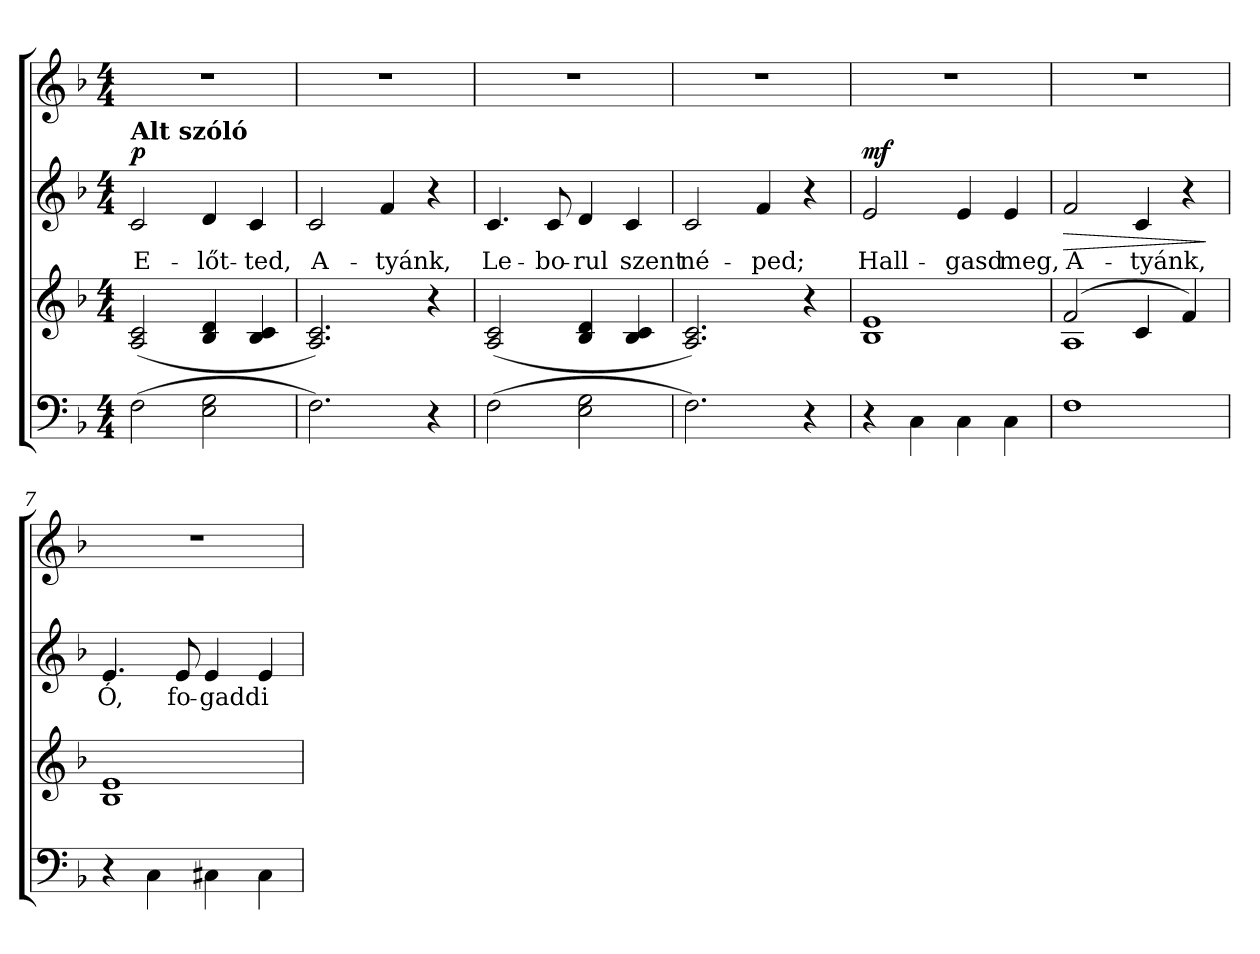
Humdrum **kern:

**kern	**kern	**kern	**text	**dynam	**kern
*part4	*part3	*part2	*part2	*part2	*part1
*staff4	*staff3	*staff2	*staff2	*staff2	*staff1
*clefF4	*clefG2	*clefG2	*	*	*clefG2
*k[b-]	*k[b-]	*k[b-]	*	*	*k[b-]
*F:	*F:	*F:	*	*	*F:
*M4/4	*M4/4	*M4/4	*	*	*M4/4
=1	=1	=1	=1	=1	=1
!	!	!LO:TX:a:B:t=Alt szóló	!	!	!
!	!	!	!LO:LY:b	!LO:DY:b	!
(<2F\	(<2A/ 2c/	2c/	E-	p	1r
!	!	!	!LO:LY:b	!	!
2E\ 2G\	4B-/ 4d/	4d/	-lőt-	.	.
!	!	!	!LO:LY:b	!	!
.	4B-/ 4c/	4c/	-ted,	.	.
=2	=2	=2	=2	=2	=2
!	!	!	!LO:LY:b	!	!
2.F\)	2.A/ 2.c/)	2c/	A-	.	1r
!	!	!	!LO:LY:b	!	!
.	.	4f/	-tyánk,	.	.
4r	4r	4r	.	.	.
=3	=3	=3	=3	=3	=3
!	!	!	!LO:LY:b	!	!
(<2F\	(<2A/ 2c/	4.c/	Le-	.	1r
!	!	!	!LO:LY:b	!	!
.	.	8c/	-bo-	.	.
!	!	!	!LO:LY:b	!	!
2E\ 2G\	4B-/ 4d/	4d/	-rul	.	.
!	!	!	!LO:LY:b	!	!
.	4B-/ 4c/	4c/	szent	.	.
=4	=4	=4	=4	=4	=4
!	!	!	!LO:LY:b	!	!
2.F\)	2.A/ 2.c/)	2c/	né-	.	1r
!	!	!	!LO:LY:b	!	!
.	.	4f/	-ped;	.	.
4r	4r	4r	.	.	.
=5	=5	=5	=5	=5	=5
!	!	!	!LO:LY:b	!LO:DY:a	!
4r	1B- 1e	2e/	Hall-	mf	1r
4C\	.	.	.	.	.
!	!	!	!LO:LY:b	!	!
4C\	.	4e/	-gasd	.	.
!	!	!	!LO:LY:b	!	!
4C\	.	4e/	meg,	.	.
=6	=6	=6	=6	=6	=6
*	*^	*	*	*	*
!	!	!	!	!LO:LY:b	!LO:HP:b	!
1F	(>2f/	1A	2f/	A-	>	1r
!	!	!	!	!LO:LY:b	!	!
.	4c/	.	4c/	-tyánk,	.	.
.	4f/)	.	4r	.	.	.
*	*v	*v	*	*	*	*
.	.	.	.	]	.
!!LO:LB:g=z
=7	=7	=7	=7	=7	=7
!	!	!	!LO:LY:b	!	!
4r	1B- 1e	4.e/	Ó,	.	1r
4C\	.	.	.	.	.
!	!	!	!LO:LY:b	!	!
.	.	8e/	fo-	.	.
!	!	!	!LO:LY:b	!	!
4C#X\	.	4e/	-gadd	.	.
!	!	!	!LO:LY:b	!	!
4C#\	.	4e/	i-	.	.
=	=	=	=	=	=
*-	*-	*-	*-	*-	*-
